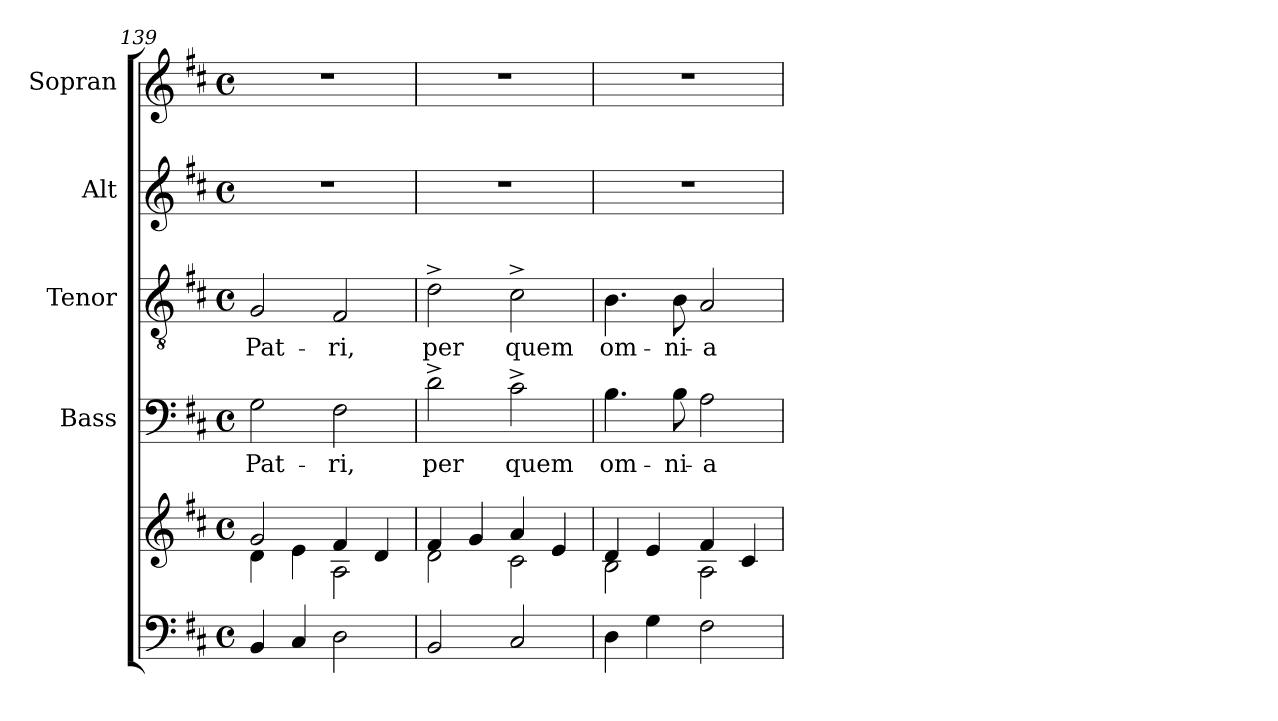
**kern	**kern	**kern	**text	**kern	**text	**kern	**kern
*part5	*part5	*part4	*part4	*part3	*part3	*part2	*part1
*staff6	*staff5	*staff4	*staff4	*staff3	*staff3	*staff2	*staff1
*	*	*I"Bass	*	*I"Tenor	*	*I"Alt	*I"Sopran
*	*	*I'B.	*	*I'T.	*	*I'A.	*I'S.
*clefF4	*clefG2	*clefF4	*	*clefGv2	*	*clefG2	*clefG2
*k[f#c#]	*k[f#c#]	*k[f#c#]	*	*k[f#c#]	*	*k[f#c#]	*k[f#c#]
*D:	*D:	*D:	*	*D:	*	*D:	*D:
*M4/4	*M4/4	*M4/4	*	*M4/4	*	*M4/4	*M4/4
*met(c)	*met(c)	*met(c)	*	*met(c)	*	*met(c)	*met(c)
=139	=139	=139	=139	=139	=139	=139	=139
*	*^	*	*	*	*	*	*
!	!	!	!	!LO:LY:b	!	!LO:LY:b	!	!
4BB/	2g/	4d\	2G\	Pat-	2G/	Pat-	1r	1r
4C#/	.	4e\	.	.	.	.	.	.
!	!	!	!	!LO:LY:b	!	!LO:LY:b	!	!
2D\	4f#/	2A\	2F#\	-ri,	2F#/	-ri,	.	.
.	4d/	.	.	.	.	.	.	.
=140	=140	=140	=140	=140	=140	=140	=140	=140
!	!	!	!	!LO:LY:b	!	!LO:LY:b	!	!
2BB/	4f#/	2d\	2d^>\	per	2d^>\	per	1r	1r
.	4g/	.	.	.	.	.	.	.
!	!	!	!	!LO:LY:b	!	!LO:LY:b	!	!
2C#/	4a/	2c#\	2c#^>\	quem	2c#^>\	quem	.	.
.	4e/	.	.	.	.	.	.	.
=141	=141	=141	=141	=141	=141	=141	=141	=141
!	!	!	!	!LO:LY:b	!	!LO:LY:b	!	!
4D\	4d/	2B\	4.B\	om-	4.B\	om-	1r	1r
4G\	4e/	.	.	.	.	.	.	.
!	!	!	!	!LO:LY:b	!	!LO:LY:b	!	!
.	.	.	8B\	-ni-	8B\	-ni-	.	.
!	!	!	!	!LO:LY:b	!	!LO:LY:b	!	!
2F#\	4f#/	2A\	2A\	-a	2A/	-a	.	.
.	4c#/	.	.	.	.	.	.	.
*	*v	*v	*	*	*	*	*	*
=	=	=	=	=	=	=	=
*-	*-	*-	*-	*-	*-	*-	*-
